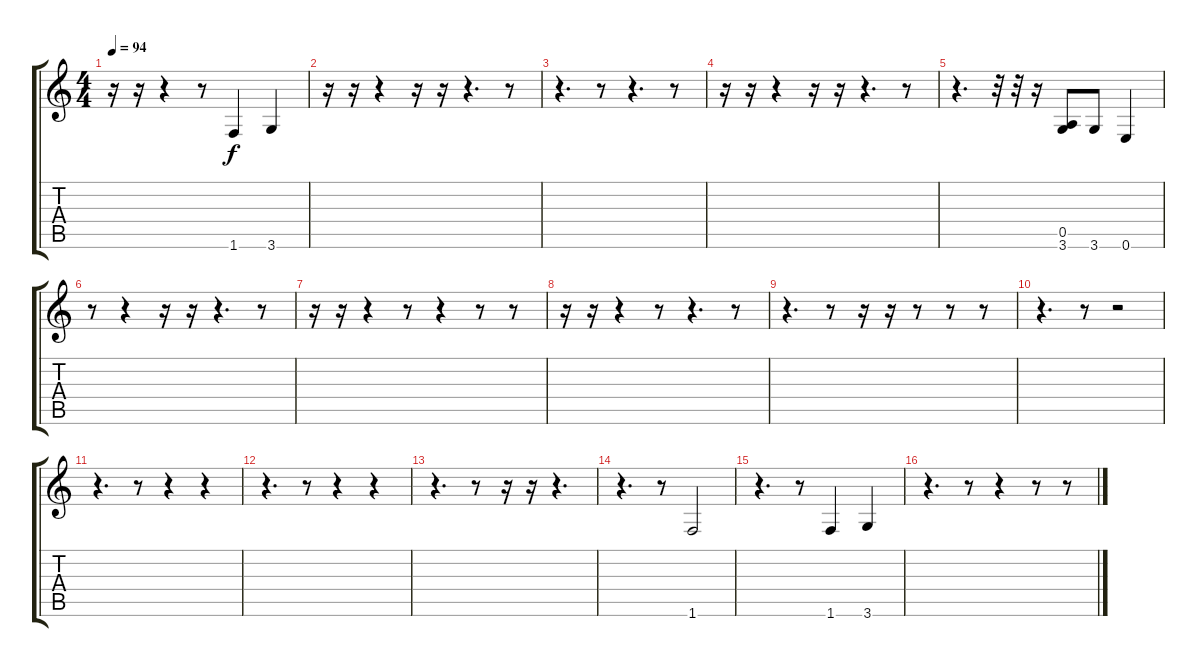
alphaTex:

\track "" {instrument electricbassfinger}
\staff {score tabs}
\tuning (E4 B3 G3 D3 A2 E2) {hide}
\ts (4 4)
\tempo 94
\clef g2
\ks c
r.16{dy f} r.16 r.4 r.8 1.6.4 3.6.4 |
r.16 r.16 r.4 r.16 r.16 r.4{d} r.8 |
r.4{d} r.8 r.4{d} r.8 |
r.16 r.16 r.4 r.16 r.16 r.4{d} r.8 |
r.4{d} r.32 r.32 r.16 (0.5 3.6).8 3.6.8 0.6.4 |
r.8 r.4 r.16 r.16 r.4{d} r.8 |
r.16 r.16 r.4 r.8 r.4 r.8 r.8 |
r.16 r.16 r.4 r.8 r.4{d} r.8 |
r.4{d} r.8 r.16 r.16 r.8 r.8 r.8 |
r.4{d} r.8 r.2 |
r.4{d} r.8 r.4 r.4 |
r.4{d} r.8 r.4 r.4 |
r.4{d} r.8 r.16 r.16 r.4{d} |
r.4{d} r.8 1.6.2 |
r.4{d} r.8 1.6.4 3.6.4 |
r.4{d} r.8 r.4 r.8 r.8
